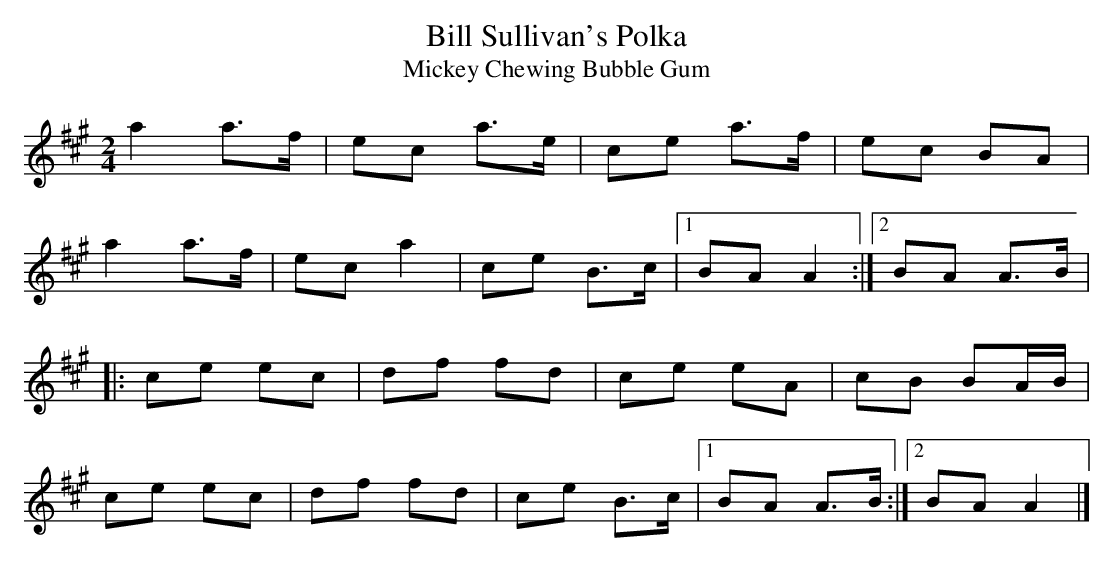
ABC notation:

X:1
T:Bill Sullivan's Polka
T:Mickey Chewing Bubble Gum
M:2/4
L:1/8
K:A
a2 a>f|ec a>e|ce a>f|ec BA|!
a2 a>f|ec a2|ce B>c|1BA A2:|2BA A>B|!
|:ce ec|df fd|ce eA|cB BA/2B/2|!
ce ec|df fd|ce B>c|1BA A>B:|2BA A2|]!
